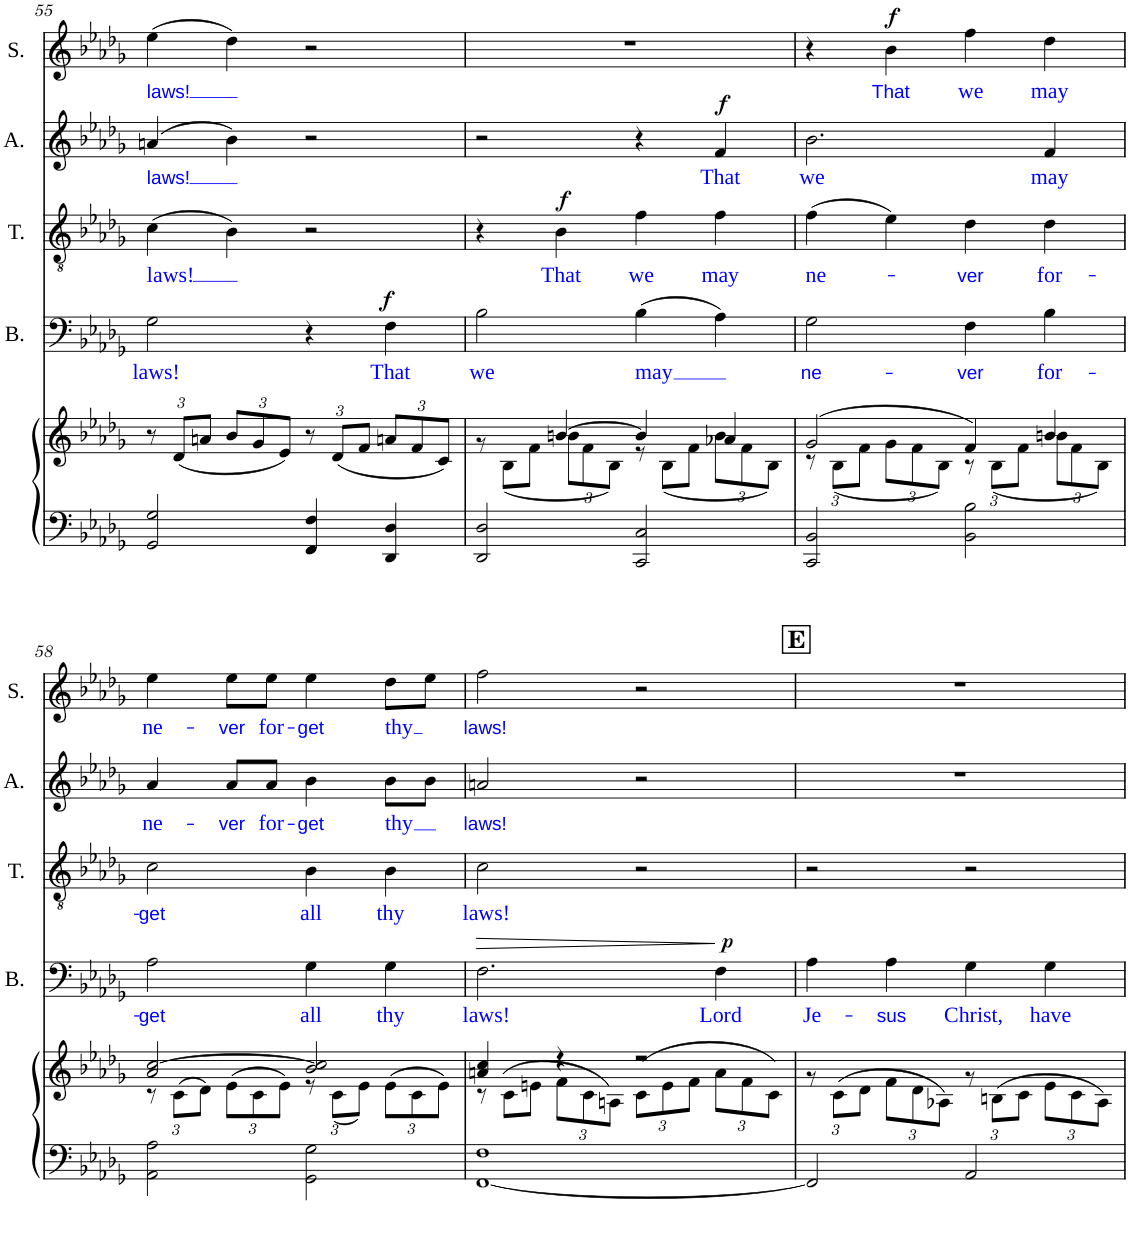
**kern	**kern	**kern	**text	**dynam	**kern	**text	**dynam	**kern	**text	**dynam	**kern	**text	**dynam
*part5	*part5	*part4	*part4	*part4	*part3	*part3	*part3	*part2	*part2	*part2	*part1	*part1	*part1
*staff6	*staff5	*staff4	*staff4	*staff4	*staff3	*staff3	*staff3	*staff2	*staff2	*staff2	*staff1	*staff1	*staff1
*I"Piano	*	*I"Bass	*	*	*I"Tenor	*	*	*I"Alto	*	*	*I"Soprano	*	*
*I'Pno	*	*I'B.	*	*	*I'T.	*	*	*I'A.	*	*	*I'S.	*	*
!!LO:PB:g=z
*clefF4	*clefG2	*clefF4	*	*	*clefGv2	*	*	*clefG2	*	*	*clefG2	*	*
*k[b-e-a-d-g-]	*k[b-e-a-d-g-]	*k[b-e-a-d-g-]	*	*	*k[b-e-a-d-g-]	*	*	*k[b-e-a-d-g-]	*	*	*k[b-e-a-d-g-]	*	*
*M4/4	*M4/4	*M4/4	*	*	*M4/4	*	*	*M4/4	*	*	*M4/4	*	*
=55	=55	=55	=55	=55	=55	=55	=55	=55	=55	=55	=55	=55	=55
*^	*	*	*	*	*	*	*	*	*	*	*	*	*
*	*	*Xbrackettup	*	*	*	*	*	*	*	*	*	*	*	*
!	!	!	!	!LO:LY:b:color=#0000FF	!	!	!LO:LY:b:color=#0000FF	!	!	!LO:LY:b:color=#0000FF	!	!	!LO:LY:b:color=#0000FF	!
2GG-/ 2G-/	1ryy	12r	2G-\	laws!	.	(4c\	laws!	.	(4an/	laws!	.	(4ee-\	laws!	.
.	.	(12d-/L	.	.	.	.	.	.	.	.	.	.	.	.
.	.	12an/J	.	.	.	.	.	.	.	.	.	.	.	.
.	.	12b-/L	.	.	.	4B-\)	.	.	4b-\)	.	.	4dd-\)	.	.
.	.	12g-/	.	.	.	.	.	.	.	.	.	.	.	.
.	.	12e-/J)	.	.	.	.	.	.	.	.	.	.	.	.
4FF/ 4F/	.	12r	4r	.	.	2r	.	.	2r	.	.	2r	.	.
.	.	(12d-/L	.	.	.	.	.	.	.	.	.	.	.	.
.	.	12f/J	.	.	.	.	.	.	.	.	.	.	.	.
!	!	!	!	!LO:LY:b:color=#0000FF	!LO:DY:a	!	!	!	!	!	!	!	!	!
4DD-/ 4D-/	.	12an/L	4F\	That	f	.	.	.	.	.	.	.	.	.
.	.	12f/	.	.	.	.	.	.	.	.	.	.	.	.
.	.	12c/J)	.	.	.	.	.	.	.	.	.	.	.	.
=56	=56	=56	=56	=56	=56	=56	=56	=56	=56	=56	=56	=56	=56	=56
*	*	*^	*	*	*	*	*	*	*	*	*	*	*	*
!	!	!	!	!	!LO:LY:b:color=#0000FF	!	!	!	!	!	!	!	!	!	!
2DD-/ 2D-/	1ryy	4ryy	12r	2B-\	we	.	4r	.	.	2r	.	.	1r	.	.
.	.	.	(12B-\L	.	.	.	.	.	.	.	.	.	.	.	.
.	.	.	12f\J	.	.	.	.	.	.	.	.	.	.	.	.
!	!	!	!	!	!	!	!	!LO:LY:b:color=#0000FF	!LO:DY:a	!	!	!	!	!	!
.	.	[4b-/	12bn\L	.	.	.	4B-\	That	f	.	.	.	.	.	.
.	.	.	12f\	.	.	.	.	.	.	.	.	.	.	.	.
.	.	.	12B-\J)	.	.	.	.	.	.	.	.	.	.	.	.
!	!	!	!	!	!LO:LY:b:color=#0000FF	!	!	!LO:LY:b:color=#0000FF	!	!	!	!	!	!	!
2CC/ 2C/	.	4b-/]	12r	(4B-\	may	.	4f\	we	.	4r	.	.	.	.	.
.	.	.	(12B-\L	.	.	.	.	.	.	.	.	.	.	.	.
.	.	.	12f\J	.	.	.	.	.	.	.	.	.	.	.	.
!	!	!	!	!	!	!	!	!LO:LY:b:color=#0000FF	!	!	!LO:LY:b:color=#0000FF	!LO:DY:a	!	!	!
.	.	4a-X/	12b-X\L	4A-\)	.	.	4f\	may	.	4f/	That	f	.	.	.
.	.	.	12f\	.	.	.	.	.	.	.	.	.	.	.	.
.	.	.	12B-\J)	.	.	.	.	.	.	.	.	.	.	.	.
=57	=57	=57	=57	=57	=57	=57	=57	=57	=57	=57	=57	=57	=57	=57	=57
!	!	!	!	!	!LO:LY:b:color=#0000FF	!	!	!LO:LY:b:color=#0000FF	!	!	!LO:LY:b:color=#0000FF	!	!	!	!
2CC/ 2BB-/	1ryy	(2g-/	12r	2G-\	ne-	.	(4f\	ne-	.	2.b-\	we	.	4r	.	.
.	.	.	(12B-\L	.	.	.	.	.	.	.	.	.	.	.	.
.	.	.	12f\J	.	.	.	.	.	.	.	.	.	.	.	.
!	!	!	!	!	!	!	!	!	!	!	!	!	!	!LO:LY:b:color=#0000FF	!LO:DY:a
.	.	.	12g-\L	.	.	.	4e-\)	.	.	.	.	.	4b-\	That	f
.	.	.	12f\	.	.	.	.	.	.	.	.	.	.	.	.
.	.	.	12B-\J)	.	.	.	.	.	.	.	.	.	.	.	.
!	!	!	!	!	!LO:LY:b:color=#0000FF	!	!	!LO:LY:b:color=#0000FF	!	!	!	!	!	!LO:LY:b:color=#0000FF	!
2BB-\ 2B-\	.	4f/)	12r	4F\	-ver	.	4d-\	-ver	.	.	.	.	4ff\	we	.
.	.	.	(12B-\L	.	.	.	.	.	.	.	.	.	.	.	.
.	.	.	12f\J	.	.	.	.	.	.	.	.	.	.	.	.
!	!	!	!	!	!LO:LY:b:color=#0000FF	!	!	!LO:LY:b:color=#0000FF	!	!	!LO:LY:b:color=#0000FF	!	!	!LO:LY:b:color=#0000FF	!
.	.	4b-/	12bn\L	4B-\	for-	.	4d-\	for-	.	4f/	may	.	4dd-\	may	.
.	.	.	12f\	.	.	.	.	.	.	.	.	.	.	.	.
.	.	.	12B-\J)	.	.	.	.	.	.	.	.	.	.	.	.
!!LO:LB:g=z
=58	=58	=58	=58	=58	=58	=58	=58	=58	=58	=58	=58	=58	=58	=58	=58
!	!	!	!	!	!LO:LY:b:color=#0000FF	!	!	!LO:LY:b:color=#0000FF	!	!	!LO:LY:b:color=#0000FF	!	!	!LO:LY:b:color=#0000FF	!
2AA-\ 2A-\	1ryy	2a-/ [2cc/	12r	2A-\	-get	.	2c\	-get	.	4a-/	ne-	.	4ee-\	ne-	.
.	.	.	(>12c\L	.	.	.	.	.	.	.	.	.	.	.	.
.	.	.	12d-\J)	.	.	.	.	.	.	.	.	.	.	.	.
!	!	!	!	!	!	!	!	!	!	!	!LO:LY:b:color=#0000FF	!	!	!LO:LY:b:color=#0000FF	!
.	.	.	(>12e-\L	.	.	.	.	.	.	8a-/L	-ver	.	8ee-\L	-ver	.
.	.	.	12c\	.	.	.	.	.	.	.	.	.	.	.	.
!	!	!	!	!	!	!	!	!	!	!	!LO:LY:b:color=#0000FF	!	!	!LO:LY:b:color=#0000FF	!
.	.	.	.	.	.	.	.	.	.	8a-/J	for-	.	8ee-\J	for-	.
.	.	.	12e-\J)	.	.	.	.	.	.	.	.	.	.	.	.
!	!	!	!	!	!LO:LY:b:color=#0000FF	!	!	!LO:LY:b:color=#0000FF	!	!	!LO:LY:b:color=#0000FF	!	!	!LO:LY:b:color=#0000FF	!
2GG-\ 2G-\	.	2b-/ 2cc/]	12r	4G-\	all	.	4B-\	all	.	4b-\	-get	.	4ee-\	-get	.
.	.	.	(12c\L	.	.	.	.	.	.	.	.	.	.	.	.
.	.	.	12e-\J)	.	.	.	.	.	.	.	.	.	.	.	.
!	!	!	!	!	!LO:LY:b:color=#0000FF	!	!	!LO:LY:b:color=#0000FF	!	!	!LO:LY:b:color=#0000FF	!	!	!LO:LY:b:color=#0000FF	!
.	.	.	(>12e-\L	4G-\	thy	.	4B-\	thy	.	8b-\L	thy	.	8dd-\L	thy	.
.	.	.	12c\	.	.	.	.	.	.	.	.	.	.	.	.
.	.	.	.	.	.	.	.	.	.	8b-\J	.	.	8ee-\J	.	.
.	.	.	12e-\J)	.	.	.	.	.	.	.	.	.	.	.	.
=59	=59	=59	=59	=59	=59	=59	=59	=59	=59	=59	=59	=59	=59	=59	=59
!	!	!	!	!	!LO:LY:b:color=#0000FF	!LO:HP:b	!	!LO:LY:b:color=#0000FF	!	!	!LO:LY:b:color=#0000FF	!	!	!LO:LY:b:color=#0000FF	!
[1FF 1F	1ryy	4an/ 4cc/	12r	2.F\	laws!	>	2c\	laws!	.	2an/	laws!	.	2ff\	laws!	.
.	.	.	(>12c\L	.	.	.	.	.	.	.	.	.	.	.	.
.	.	.	12en\J	.	.	.	.	.	.	.	.	.	.	.	.
.	.	4r	12f\L	.	.	.	.	.	.	.	.	.	.	.	.
.	.	.	12c\	.	.	.	.	.	.	.	.	.	.	.	.
.	.	.	12An\J)	.	.	.	.	.	.	.	.	.	.	.	.
.	.	2r	(>12c\L	.	.	.	2r	.	.	2r	.	.	2r	.	.
.	.	.	12e\	.	.	.	.	.	.	.	.	.	.	.	.
.	.	.	12f\J	.	.	.	.	.	.	.	.	.	.	.	.
!	!	!	!	!	!LO:LY:b:color=#0000FF	!LO:DY:n=1:a	!	!	!	!	!	!	!	!	!
.	.	.	12a\L	4F\	Lord	] p	.	.	.	.	.	.	.	.	.
.	.	.	12f\	.	.	.	.	.	.	.	.	.	.	.	.
.	.	.	12c\J)	.	.	.	.	.	.	.	.	.	.	.	.
!!LO:REH:place=s1:a:B:cj:fs=14:t=E
=60	=60	=60	=60	=60	=60	=60	=60	=60	=60	=60	=60	=60	=60	=60	=60
!	!	!	!	!	!LO:LY:b:color=#0000FF	!	!	!	!	!	!	!	!	!	!
2FF/]	1ryy	4ryy	12r	4A-\	Je-	.	2r	.	.	1r	.	.	1r	.	.
.	.	.	(>12c\L	.	.	.	.	.	.	.	.	.	.	.	.
.	.	.	12d-\J	.	.	.	.	.	.	.	.	.	.	.	.
!	!	!	!	!	!LO:LY:b:color=#0000FF	!	!	!	!	!	!	!	!	!	!
.	.	4ryy	12f\L	4A-\	-sus	.	.	.	.	.	.	.	.	.	.
.	.	.	12d-\	.	.	.	.	.	.	.	.	.	.	.	.
.	.	.	12A-X\J)	.	.	.	.	.	.	.	.	.	.	.	.
!	!	!	!	!	!LO:LY:b:color=#0000FF	!	!	!	!	!	!	!	!	!	!
2AA-/	.	2ryy	12r	4G-\	Christ,	.	2r	.	.	.	.	.	.	.	.
.	.	.	(>12Bn\L	.	.	.	.	.	.	.	.	.	.	.	.
.	.	.	12c\J	.	.	.	.	.	.	.	.	.	.	.	.
!	!	!	!	!	!LO:LY:b:color=#0000FF	!	!	!	!	!	!	!	!	!	!
.	.	.	12e-\L	4G-\	have	.	.	.	.	.	.	.	.	.	.
.	.	.	12c\	.	.	.	.	.	.	.	.	.	.	.	.
.	.	.	12A-\J)	.	.	.	.	.	.	.	.	.	.	.	.
*v	*v	*	*	*	*	*	*	*	*	*	*	*	*	*	*
*	*v	*v	*	*	*	*	*	*	*	*	*	*	*	*
=	=	=	=	=	=	=	=	=	=	=	=	=	=
*-	*-	*-	*-	*-	*-	*-	*-	*-	*-	*-	*-	*-	*-
